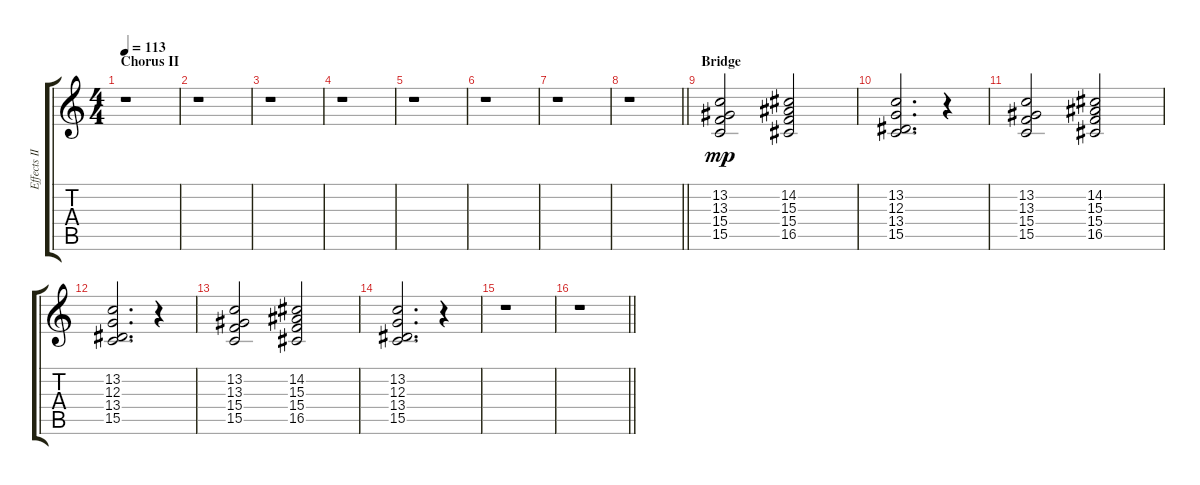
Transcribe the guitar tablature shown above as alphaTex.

\track ("Effects II" "Effects II") {instrument trombone}
\staff {score tabs}
\tuning (E4 B3 G3 D3 A2 E2) {hide}
\ts (4 4)
\section ("" "Chorus II")
\tempo 113
\clef g2
\ks c
r.1{dy mp} |
r.1 |
r.1 |
r.1 |
r.1 |
r.1 |
r.1 |
\barLineRight lightlight
r.1 |
\section ("" "Bridge")
(13.2 13.3 15.4 15.5).2 (14.2 15.3 15.4 16.5).2 |
(13.2 12.3 13.4 15.5).2{d} r.4 |
(13.2 13.3 15.4 15.5).2 (14.2 15.3 15.4 16.5).2 |
(13.2 12.3 13.4 15.5).2{d} r.4 |
(13.2 13.3 15.4 15.5).2 (14.2 15.3 15.4 16.5).2 |
(13.2 12.3 13.4 15.5).2{d} r.4 |
r.1 |
\barLineRight lightlight
r.1
